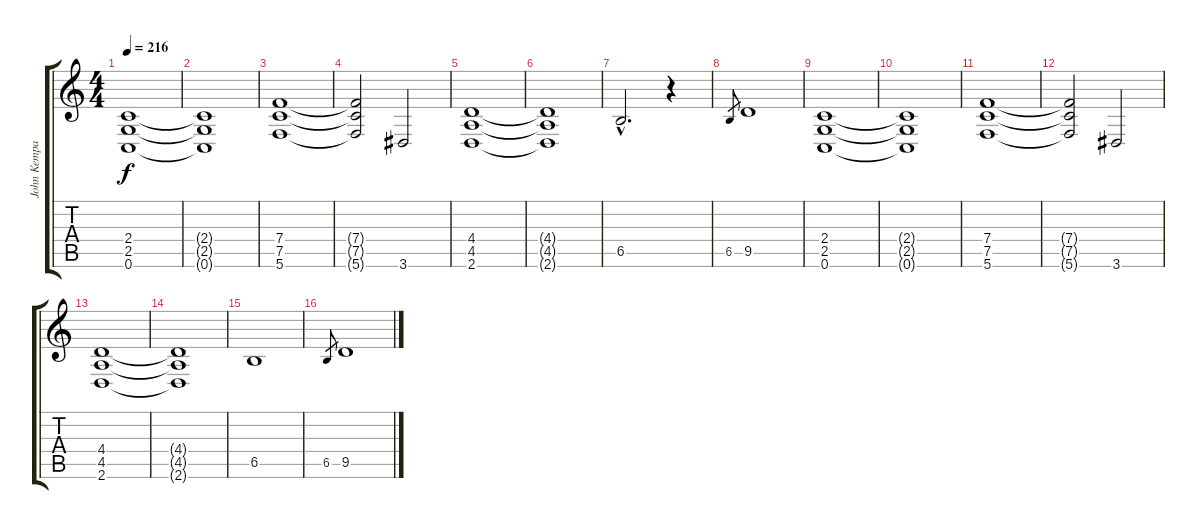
\track ("John Kempainen (Rhythm Guitar)" "John Kempa") {instrument distortionguitar}
\staff {score tabs}
\tuning (C4 G3 Eb3 Bb2 F2 C2) {hide}
\ts (4 4)
\tempo 216
\clef g2
\ks c
(2.4 2.5 0.6).1{dy f} |
(2.4{t} 2.5{t} 0.6{t}).1 |
(7.4 7.5 5.6).1 |
(7.4{t} 7.5{t} 5.6{t}).2 3.6.2 |
(4.4 4.5 2.6).1 |
(4.4{t} 4.5{t} 2.6{t}).1 |
6.5{hac}.2{d} r.4 |
6.5.8{gr} 9.5.1 |
(2.4 2.5 0.6).1 |
(2.4{t} 2.5{t} 0.6{t}).1 |
(7.4 7.5 5.6).1 |
(7.4{t} 7.5{t} 5.6{t}).2 3.6.2 |
(4.4 4.5 2.6).1 |
(4.4{t} 4.5{t} 2.6{t}).1 |
6.5.1 |
6.5.8{gr} 9.5.1
